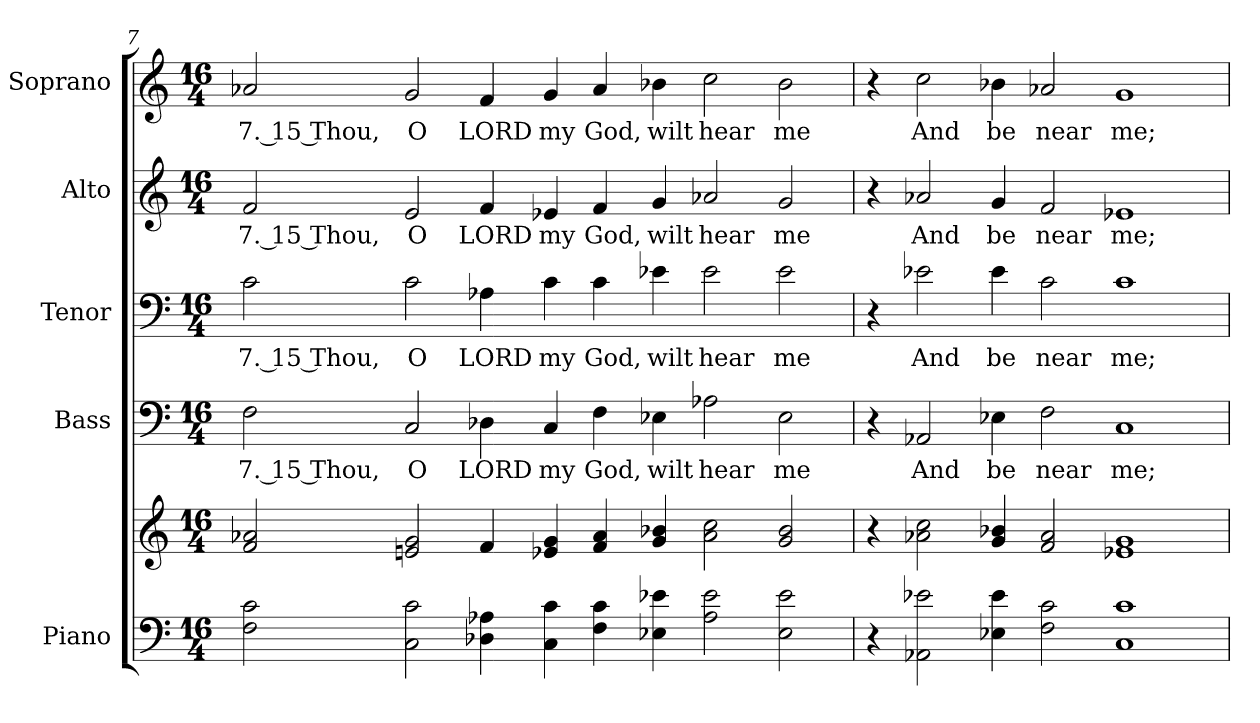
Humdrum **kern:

**kern	**kern	**kern	**text	**kern	**text	**kern	**text	**kern	**text
*part5	*part5	*part4	*part4	*part3	*part3	*part2	*part2	*part1	*part1
*staff6	*staff5	*staff4	*staff4	*staff3	*staff3	*staff2	*staff2	*staff1	*staff1
*I"Piano	*	*I"Bass	*	*I"Tenor	*	*I"Alto	*	*I"Soprano	*
*I'Pno.	*	*I'B.	*	*I'T.	*	*I'A.	*	*I'S.	*
!!LO:PB:g=z
*clefF4	*clefG2	*clefF4	*	*clefF4	*	*clefG2	*	*clefG2	*
*k[]	*k[]	*k[]	*	*k[]	*	*k[]	*	*k[]	*
*C:	*C:	*C:	*	*C:	*	*C:	*	*C:	*
*M16/4	*M16/4	*M16/4	*	*M16/4	*	*M16/4	*	*M16/4	*
=7	=7	=7	=7	=7	=7	=7	=7	=7	=7
!	!	!	!LO:LY:b:color=#000000	!	!	!	!	!	!
!	!	!	!	!	!LO:LY:b:color=#000000	!	!	!	!
!	!	!	!	!	!	!	!LO:LY:b:color=#000000	!	!
!	!	!	!	!	!	!	!	!	!LO:LY:b:color=#000000
2Fi\ 2ci	2fi/ 2a-Xi	2Fi\	7. 15 Thou,	2ci\	7. 15 Thou,	2fi/	7. 15 Thou,	2a-Xi/	7. 15 Thou,
!	!	!	!LO:LY:b:color=#000000	!	!	!	!	!	!
!	!	!	!	!	!LO:LY:b:color=#000000	!	!	!	!
!	!	!	!	!	!	!	!LO:LY:b:color=#000000	!	!
!	!	!	!	!	!	!	!	!	!LO:LY:b:color=#000000
2Ci\ 2ci	2eni/ 2gi	2Ci/	O	2ci\	O	2ei/	O	2gi/	O
!	!	!	!LO:LY:b:color=#000000	!	!	!	!	!	!
!	!	!	!	!	!LO:LY:b:color=#000000	!	!	!	!
!	!	!	!	!	!	!	!LO:LY:b:color=#000000	!	!
!	!	!	!	!	!	!	!	!	!LO:LY:b:color=#000000
4D-Xi\ 4A-Xi	4fi/	4D-Xi\	LORD	4A-Xi\	LORD	4fi/	LORD	4fi/	LORD
!	!	!	!LO:LY:b:color=#000000	!	!	!	!	!	!
!	!	!	!	!	!LO:LY:b:color=#000000	!	!	!	!
!	!	!	!	!	!	!	!LO:LY:b:color=#000000	!	!
!	!	!	!	!	!	!	!	!	!LO:LY:b:color=#000000
4Ci\ 4ci	4e-Xi/ 4gi	4Ci/	my	4ci\	my	4e-Xi/	my	4gi/	my
!	!	!	!LO:LY:b:color=#000000	!	!	!	!	!	!
!	!	!	!	!	!LO:LY:b:color=#000000	!	!	!	!
!	!	!	!	!	!	!	!LO:LY:b:color=#000000	!	!
!	!	!	!	!	!	!	!	!	!LO:LY:b:color=#000000
4Fi\ 4ci	4fi/ 4a-i	4Fi\	God,	4ci\	God,	4fi/	God,	4a-i/	God,
!	!	!	!LO:LY:b:color=#000000	!	!	!	!	!	!
!	!	!	!	!	!LO:LY:b:color=#000000	!	!	!	!
!	!	!	!	!	!	!	!LO:LY:b:color=#000000	!	!
!	!	!	!	!	!	!	!	!	!LO:LY:b:color=#000000
4E-Xi\ 4e-Xi	4gi/ 4b-Xi	4E-Xi\	wilt	4e-Xi\	wilt	4gi/	wilt	4b-Xi\	wilt
!	!	!	!LO:LY:b:color=#000000	!	!	!	!	!	!
!	!	!	!	!	!LO:LY:b:color=#000000	!	!	!	!
!	!	!	!	!	!	!	!LO:LY:b:color=#000000	!	!
!	!	!	!	!	!	!	!	!	!LO:LY:b:color=#000000
2A-i\ 2e-i	2a-i\ 2cci	2A-Xi\	hear	2e-i\	hear	2a-Xi/	hear	2cci\	hear
!	!	!	!LO:LY:b:color=#000000	!	!	!	!	!	!
!	!	!	!	!	!LO:LY:b:color=#000000	!	!	!	!
!	!	!	!	!	!	!	!LO:LY:b:color=#000000	!	!
!	!	!	!	!	!	!	!	!	!LO:LY:b:color=#000000
2E-i\ 2e-i	2gi/ 2b-i	2E-i\	me	2e-i\	me	2gi/	me	2b-i\	me
=8	=8	=8	=8	=8	=8	=8	=8	=8	=8
4r	4r	4r	.	4r	.	4r	.	4r	.
!	!	!	!LO:LY:b:color=#000000	!	!	!	!	!	!
!	!	!	!	!	!LO:LY:b:color=#000000	!	!	!	!
!	!	!	!	!	!	!	!LO:LY:b:color=#000000	!	!
!	!	!	!	!	!	!	!	!	!LO:LY:b:color=#000000
2AA-Xi\ 2e-Xi	2a-Xi\ 2cci	2AA-Xi/	And	2e-Xi\	And	2a-Xi/	And	2cci\	And
!	!	!	!LO:LY:b:color=#000000	!	!	!	!	!	!
!	!	!	!	!	!LO:LY:b:color=#000000	!	!	!	!
!	!	!	!	!	!	!	!LO:LY:b:color=#000000	!	!
!	!	!	!	!	!	!	!	!	!LO:LY:b:color=#000000
4E-Xi\ 4e-i	4gi/ 4b-Xi	4E-Xi\	be	4e-i\	be	4gi/	be	4b-Xi\	be
!	!	!	!LO:LY:b:color=#000000	!	!	!	!	!	!
!	!	!	!	!	!LO:LY:b:color=#000000	!	!	!	!
!	!	!	!	!	!	!	!LO:LY:b:color=#000000	!	!
!	!	!	!	!	!	!	!	!	!LO:LY:b:color=#000000
2Fi\ 2ci	2fi/ 2a-i	2Fi\	near	2ci\	near	2fi/	near	2a-Xi/	near
!	!	!	!LO:LY:b:color=#000000	!	!	!	!	!	!
!	!	!	!	!	!LO:LY:b:color=#000000	!	!	!	!
!	!	!	!	!	!	!	!LO:LY:b:color=#000000	!	!
!	!	!	!	!	!	!	!	!	!LO:LY:b:color=#000000
1Ci 1ci	1e-Xi 1gi	1Ci	me;	1ci	me;	1e-Xi	me;	1gi	me;
=	=	=	=	=	=	=	=	=	=
*-	*-	*-	*-	*-	*-	*-	*-	*-	*-
